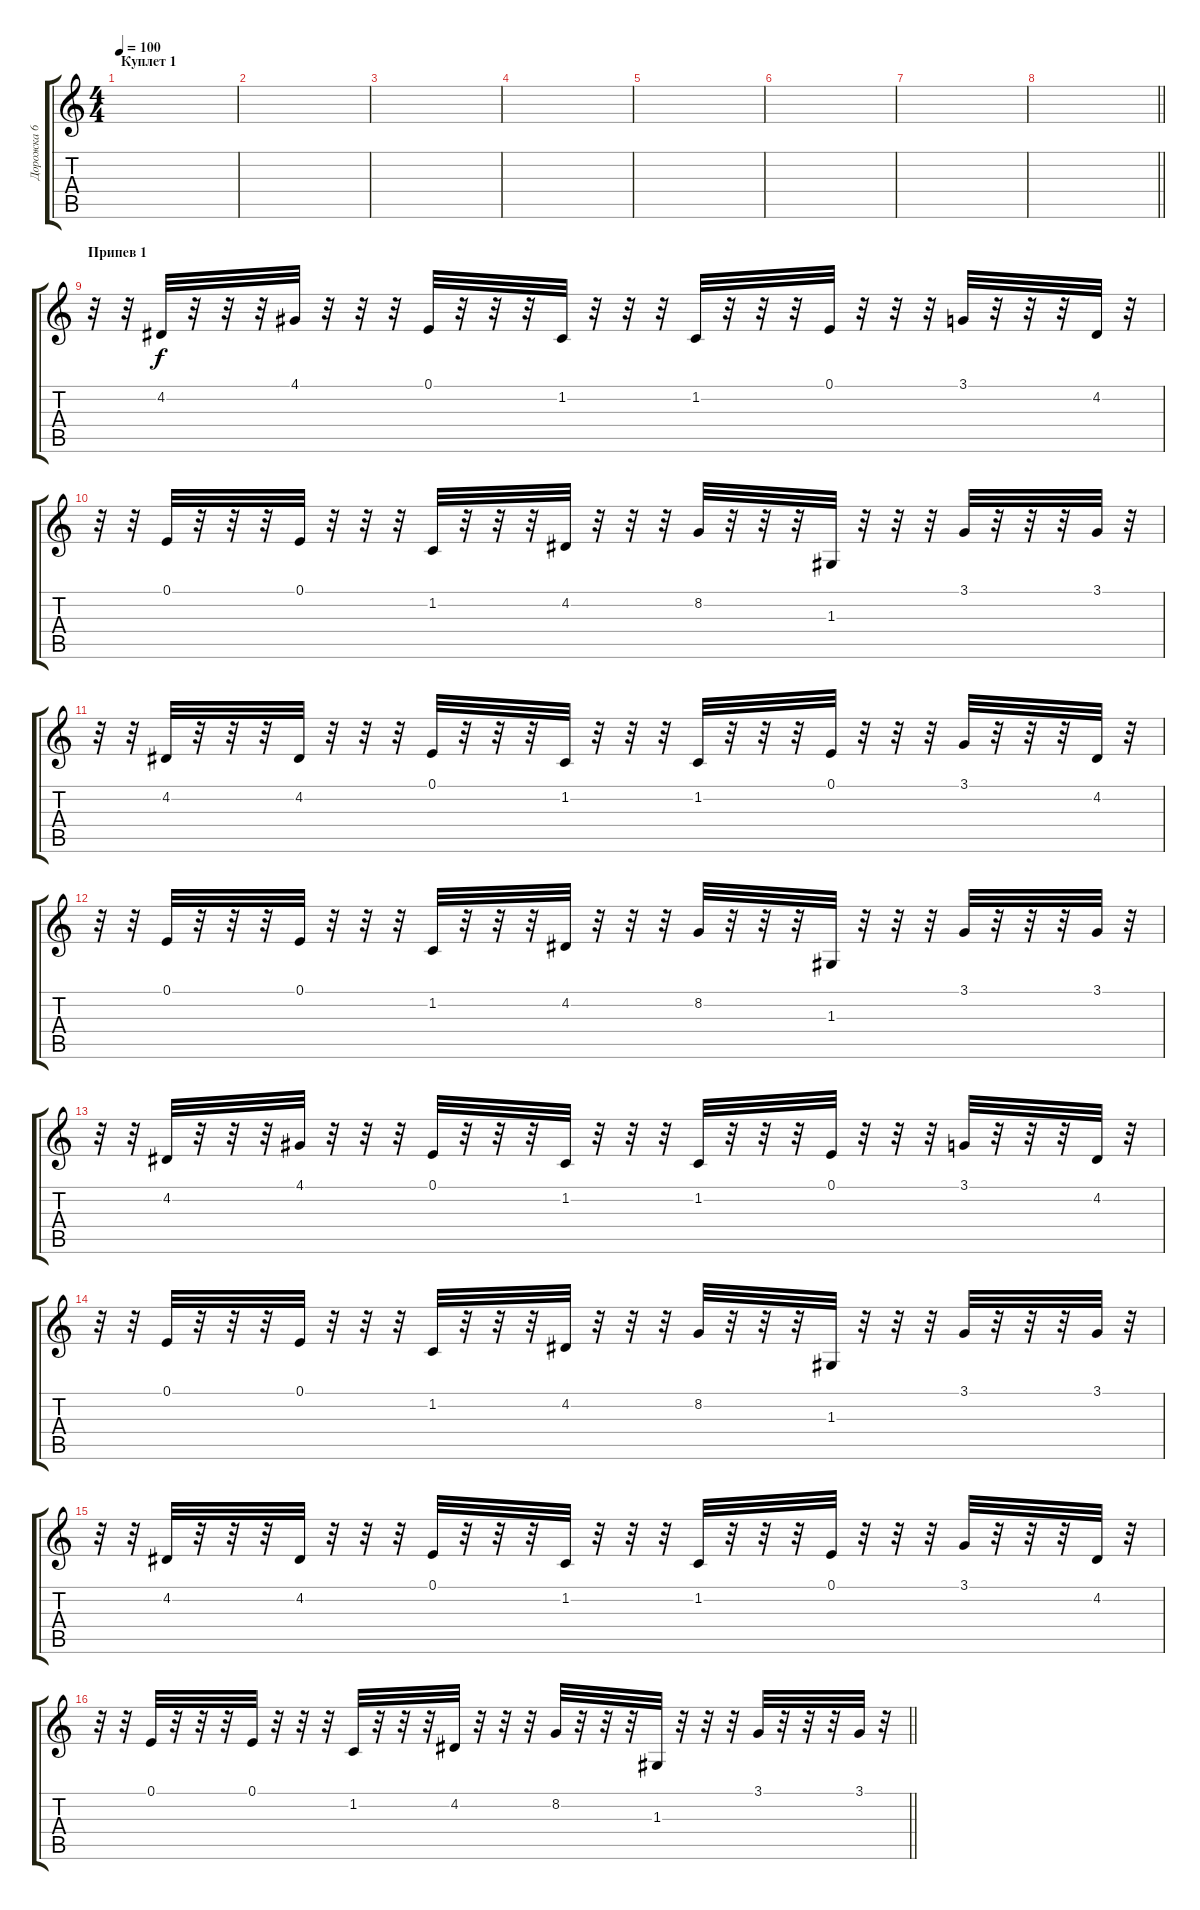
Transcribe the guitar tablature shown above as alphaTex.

\track ("Дорожка 6" "Дорожка 6") {instrument baritonesax}
\staff {score tabs}
\tuning (E4 B3 G3 D3 A2 E2) {hide}
\ts (4 4)
\section ("" "Куплет 1")
\tempo 100
\clef g2
\ks c
|
|
|
|
|
|
|
\barLineRight lightlight
|
\section ("" "Припев 1")
r.32 r.32 4.2.32 r.32 r.32 r.32 4.1.32 r.32 r.32 r.32 0.1.32 r.32 r.32 r.32 1.2.32 r.32 r.32 r.32 1.2.32 r.32 r.32 r.32 0.1.32 r.32 r.32 r.32 3.1.32 r.32 r.32 r.32 4.2.32 r.32 |
r.32 r.32 0.1.32 r.32 r.32 r.32 0.1.32 r.32 r.32 r.32 1.2.32 r.32 r.32 r.32 4.2.32 r.32 r.32 r.32 8.2.32 r.32 r.32 r.32 1.3.32 r.32 r.32 r.32 3.1.32 r.32 r.32 r.32 3.1.32 r.32 |
r.32 r.32 4.2.32 r.32 r.32 r.32 4.2.32 r.32 r.32 r.32 0.1.32 r.32 r.32 r.32 1.2.32 r.32 r.32 r.32 1.2.32 r.32 r.32 r.32 0.1.32 r.32 r.32 r.32 3.1.32 r.32 r.32 r.32 4.2.32 r.32 |
r.32 r.32 0.1.32 r.32 r.32 r.32 0.1.32 r.32 r.32 r.32 1.2.32 r.32 r.32 r.32 4.2.32 r.32 r.32 r.32 8.2.32 r.32 r.32 r.32 1.3.32 r.32 r.32 r.32 3.1.32 r.32 r.32 r.32 3.1.32 r.32 |
r.32 r.32 4.2.32 r.32 r.32 r.32 4.1.32 r.32 r.32 r.32 0.1.32 r.32 r.32 r.32 1.2.32 r.32 r.32 r.32 1.2.32 r.32 r.32 r.32 0.1.32 r.32 r.32 r.32 3.1.32 r.32 r.32 r.32 4.2.32 r.32 |
r.32 r.32 0.1.32 r.32 r.32 r.32 0.1.32 r.32 r.32 r.32 1.2.32 r.32 r.32 r.32 4.2.32 r.32 r.32 r.32 8.2.32 r.32 r.32 r.32 1.3.32 r.32 r.32 r.32 3.1.32 r.32 r.32 r.32 3.1.32 r.32 |
r.32 r.32 4.2.32 r.32 r.32 r.32 4.2.32 r.32 r.32 r.32 0.1.32 r.32 r.32 r.32 1.2.32 r.32 r.32 r.32 1.2.32 r.32 r.32 r.32 0.1.32 r.32 r.32 r.32 3.1.32 r.32 r.32 r.32 4.2.32 r.32 |
\barLineRight lightlight
r.32 r.32 0.1.32 r.32 r.32 r.32 0.1.32 r.32 r.32 r.32 1.2.32 r.32 r.32 r.32 4.2.32 r.32 r.32 r.32 8.2.32 r.32 r.32 r.32 1.3.32 r.32 r.32 r.32 3.1.32 r.32 r.32 r.32 3.1.32 r.32
